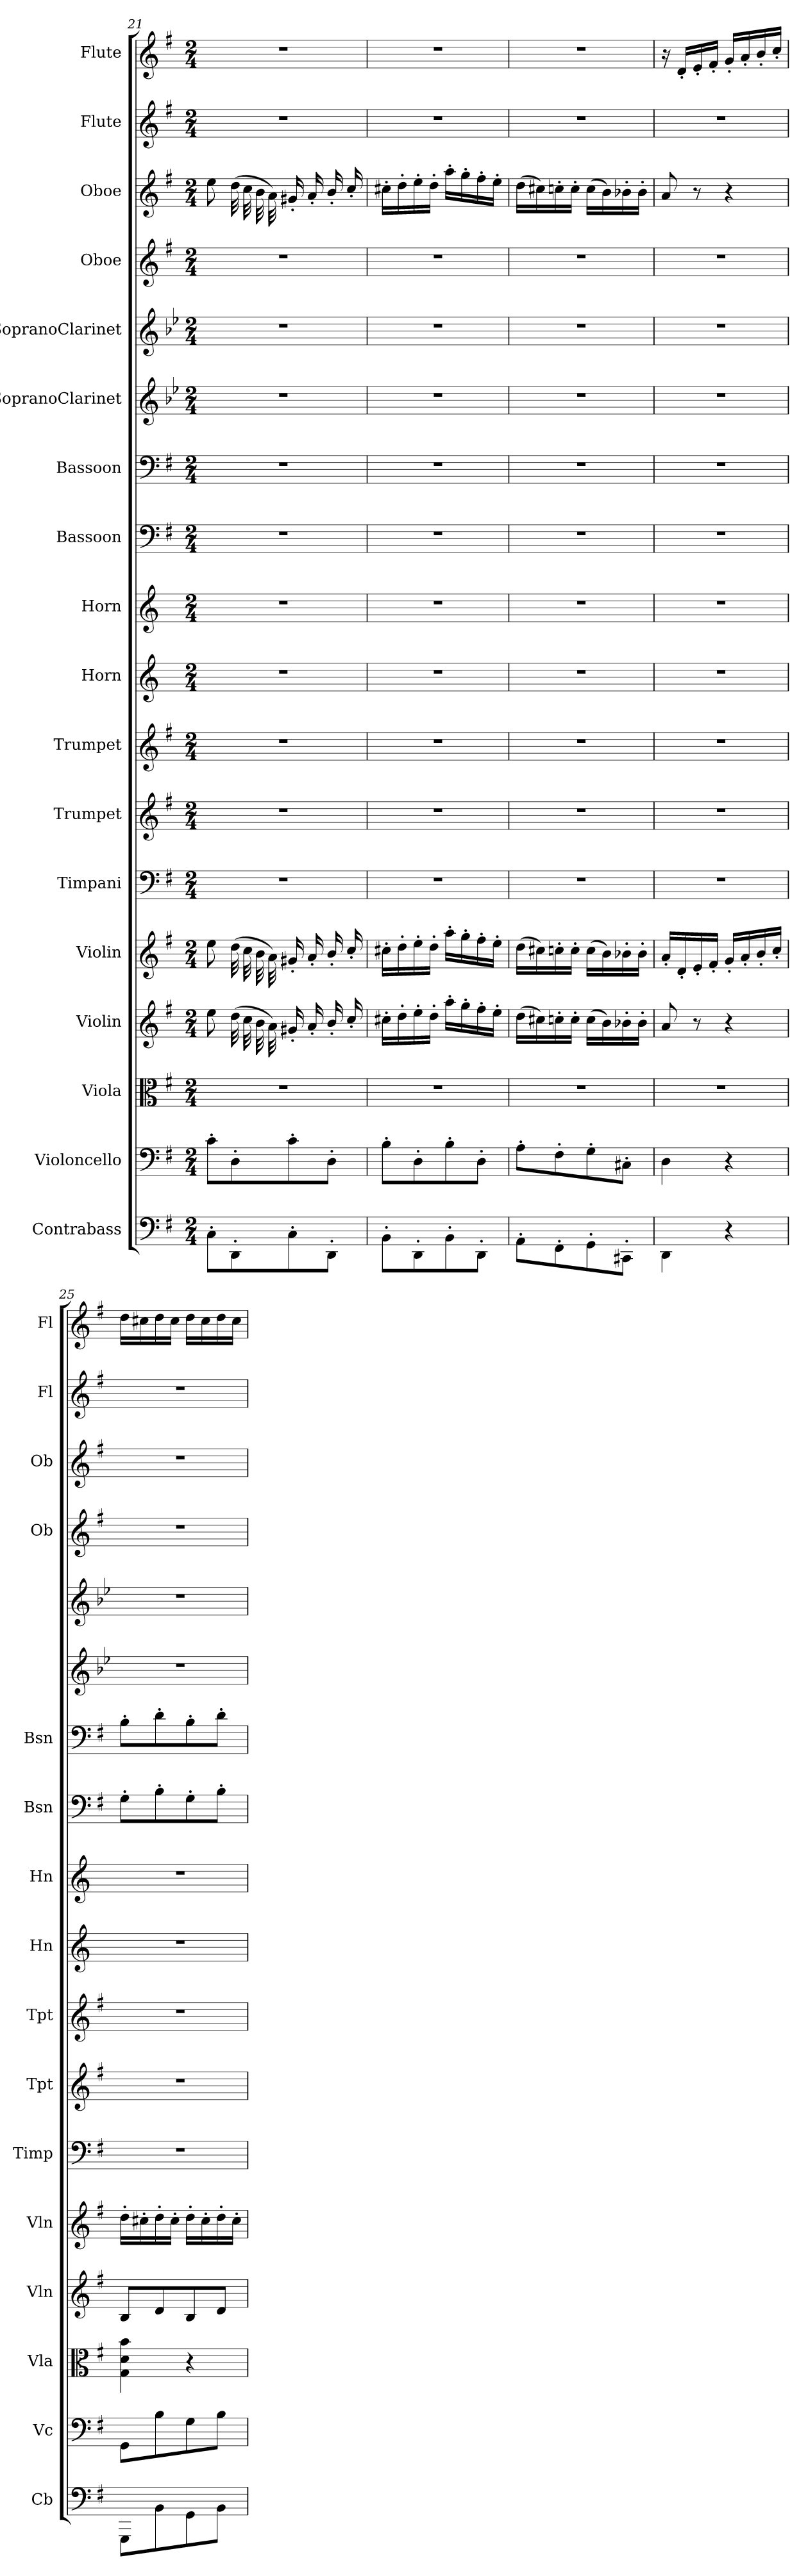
**kern	**kern	**kern	**kern	**kern	**kern	**kern	**kern	**kern	**kern	**kern	**kern	**kern	**kern	**kern	**kern	**kern	**kern
*part18	*part17	*part16	*part15	*part14	*part13	*part12	*part11	*part10	*part9	*part8	*part7	*part6	*part5	*part4	*part3	*part2	*part1
*staff18	*staff17	*staff16	*staff15	*staff14	*staff13	*staff12	*staff11	*staff10	*staff9	*staff8	*staff7	*staff6	*staff5	*staff4	*staff3	*staff2	*staff1
*I"Contrabass	*I"Violoncello	*I"Viola	*I"Violin	*I"Violin	*I"Timpani	*I"Trumpet	*I"Trumpet	*I"Horn	*I"Horn	*I"Bassoon	*I"Bassoon	*I"SopranoClarinet	*I"SopranoClarinet	*I"Oboe	*I"Oboe	*I"Flute	*I"Flute
*I'Cb	*I'Vc	*I'Vla	*I'Vln	*I'Vln	*I'Timp	*I'Tpt	*I'Tpt	*I'Hn	*I'Hn	*I'Bsn	*I'Bsn	*	*	*I'Ob	*I'Ob	*I'Fl	*I'Fl
*clefF4	*clefF4	*clefC3	*clefG2	*clefG2	*clefF4	*clefG2	*clefG2	*clefG2	*clefG2	*clefF4	*clefF4	*clefG2	*clefG2	*clefG2	*clefG2	*clefG2	*clefG2
*k[f#]	*k[f#]	*k[f#]	*k[f#]	*k[f#]	*k[f#]	*k[f#]	*k[f#]	*k[]	*k[]	*k[f#]	*k[f#]	*k[b-e-]	*k[b-e-]	*k[f#]	*k[f#]	*k[f#]	*k[f#]
*M2/4	*M2/4	*M2/4	*M2/4	*M2/4	*M2/4	*M2/4	*M2/4	*M2/4	*M2/4	*M2/4	*M2/4	*M2/4	*M2/4	*M2/4	*M2/4	*M2/4	*M2/4
=21	=21	=21	=21	=21	=21	=21	=21	=21	=21	=21	=21	=21	=21	=21	=21	=21	=21
8C'\L	8c'\L	2r	8ee\	8ee\	2r	2r	2r	2r	2r	2r	2r	2r	2r	2r	8ee\	2r	2r
8DD'\	8D'\	.	(32dd\	(32dd\	.	.	.	.	.	.	.	.	.	.	(32dd\	.	.
.	.	.	32cc\	32cc\	.	.	.	.	.	.	.	.	.	.	32cc\	.	.
.	.	.	32b\	32b\	.	.	.	.	.	.	.	.	.	.	32b\	.	.
.	.	.	32a\)	32a\)	.	.	.	.	.	.	.	.	.	.	32a\)	.	.
8C'\	8c'\	.	16g#X'/	16g#X'/	.	.	.	.	.	.	.	.	.	.	16g#X'/	.	.
.	.	.	16a'/	16a'/	.	.	.	.	.	.	.	.	.	.	16a'/	.	.
8DD'\J	8D'\J	.	16b'/	16b'/	.	.	.	.	.	.	.	.	.	.	16b'/	.	.
.	.	.	16cc'/	16cc'/	.	.	.	.	.	.	.	.	.	.	16cc'/	.	.
=22	=22	=22	=22	=22	=22	=22	=22	=22	=22	=22	=22	=22	=22	=22	=22	=22	=22
8BB'\L	8B'\L	2r	16cc#X'\LL	16cc#X'\LL	2r	2r	2r	2r	2r	2r	2r	2r	2r	2r	16cc#X'\LL	2r	2r
.	.	.	16dd'\	16dd'\	.	.	.	.	.	.	.	.	.	.	16dd'\	.	.
8DD'\	8D'\	.	16ee'\	16ee'\	.	.	.	.	.	.	.	.	.	.	16ee'\	.	.
.	.	.	16dd'\JJ	16dd'\JJ	.	.	.	.	.	.	.	.	.	.	16dd'\JJ	.	.
8BB'\	8B'\	.	16aa'\LL	16aa'\LL	.	.	.	.	.	.	.	.	.	.	16aa'\LL	.	.
.	.	.	16gg'\	16gg'\	.	.	.	.	.	.	.	.	.	.	16gg'\	.	.
8DD'\J	8D'\J	.	16ff#'\	16ff#'\	.	.	.	.	.	.	.	.	.	.	16ff#'\	.	.
.	.	.	16ee'\JJ	16ee'\JJ	.	.	.	.	.	.	.	.	.	.	16ee'\JJ	.	.
=23	=23	=23	=23	=23	=23	=23	=23	=23	=23	=23	=23	=23	=23	=23	=23	=23	=23
8AA'\L	8A'\L	2r	(16dd\LL	(16dd\LL	2r	2r	2r	2r	2r	2r	2r	2r	2r	2r	(16dd\LL	2r	2r
.	.	.	16cc#X\)	16cc#X\)	.	.	.	.	.	.	.	.	.	.	16cc#X\)	.	.
8FF#'\	8F#'\	.	16ccn'\	16ccn'\	.	.	.	.	.	.	.	.	.	.	16ccn'\	.	.
.	.	.	16cc'\JJ	16cc'\JJ	.	.	.	.	.	.	.	.	.	.	16cc'\JJ	.	.
8GG'\	8G'\	.	(16cc\LL	(16cc\LL	.	.	.	.	.	.	.	.	.	.	(16cc\LL	.	.
.	.	.	16b\)	16b\)	.	.	.	.	.	.	.	.	.	.	16b\)	.	.
8CC#X'\J	8C#X'\J	.	16b-X'\	16b-X'\	.	.	.	.	.	.	.	.	.	.	16b-X'\	.	.
.	.	.	16b-'\JJ	16b-'\JJ	.	.	.	.	.	.	.	.	.	.	16b-'\JJ	.	.
=24	=24	=24	=24	=24	=24	=24	=24	=24	=24	=24	=24	=24	=24	=24	=24	=24	=24
4DD\	4D\	2r	8a/	16a'/LL	2r	2r	2r	2r	2r	2r	2r	2r	2r	2r	8a/	2r	16r
.	.	.	.	16d'/	.	.	.	.	.	.	.	.	.	.	.	.	16d'/LL
.	.	.	8r	16e'/	.	.	.	.	.	.	.	.	.	.	8r	.	16e'/
.	.	.	.	16f#'/JJ	.	.	.	.	.	.	.	.	.	.	.	.	16f#'/JJ
4r	4r	.	4r	16g'/LL	.	.	.	.	.	.	.	.	.	.	4r	.	16g'/LL
.	.	.	.	16a'/	.	.	.	.	.	.	.	.	.	.	.	.	16a'/
.	.	.	.	16b'/	.	.	.	.	.	.	.	.	.	.	.	.	16b'/
.	.	.	.	16cc'/JJ	.	.	.	.	.	.	.	.	.	.	.	.	16cc'/JJ
=25	=25	=25	=25	=25	=25	=25	=25	=25	=25	=25	=25	=25	=25	=25	=25	=25	=25
8GGG"\L	8GG"\L	4G"\ 4d"\ 4b"\	8B"/L	16dd'\LL	2r	2r	2r	2r	2r	8G'\L	8B'\L	2r	2r	2r	2r	2r	16dd\LL
.	.	.	.	16cc#X'\	.	.	.	.	.	.	.	.	.	.	.	.	16cc#X\
8BB"\	8B"\	.	8d"/	16dd'\	.	.	.	.	.	8B'\	8d'\	.	.	.	.	.	16dd\
.	.	.	.	16cc#'\JJ	.	.	.	.	.	.	.	.	.	.	.	.	16cc#\JJ
8GG"\	8G"\	4r	8B"/	16dd'\LL	.	.	.	.	.	8G'\	8B'\	.	.	.	.	.	16dd\LL
.	.	.	.	16cc#'\	.	.	.	.	.	.	.	.	.	.	.	.	16cc#\
8BB"\J	8B"\J	.	8d"/J	16dd'\	.	.	.	.	.	8B'\J	8d'\J	.	.	.	.	.	16dd\
.	.	.	.	16cc#'\JJ	.	.	.	.	.	.	.	.	.	.	.	.	16cc#\JJ
=	=	=	=	=	=	=	=	=	=	=	=	=	=	=	=	=	=
*-	*-	*-	*-	*-	*-	*-	*-	*-	*-	*-	*-	*-	*-	*-	*-	*-	*-
